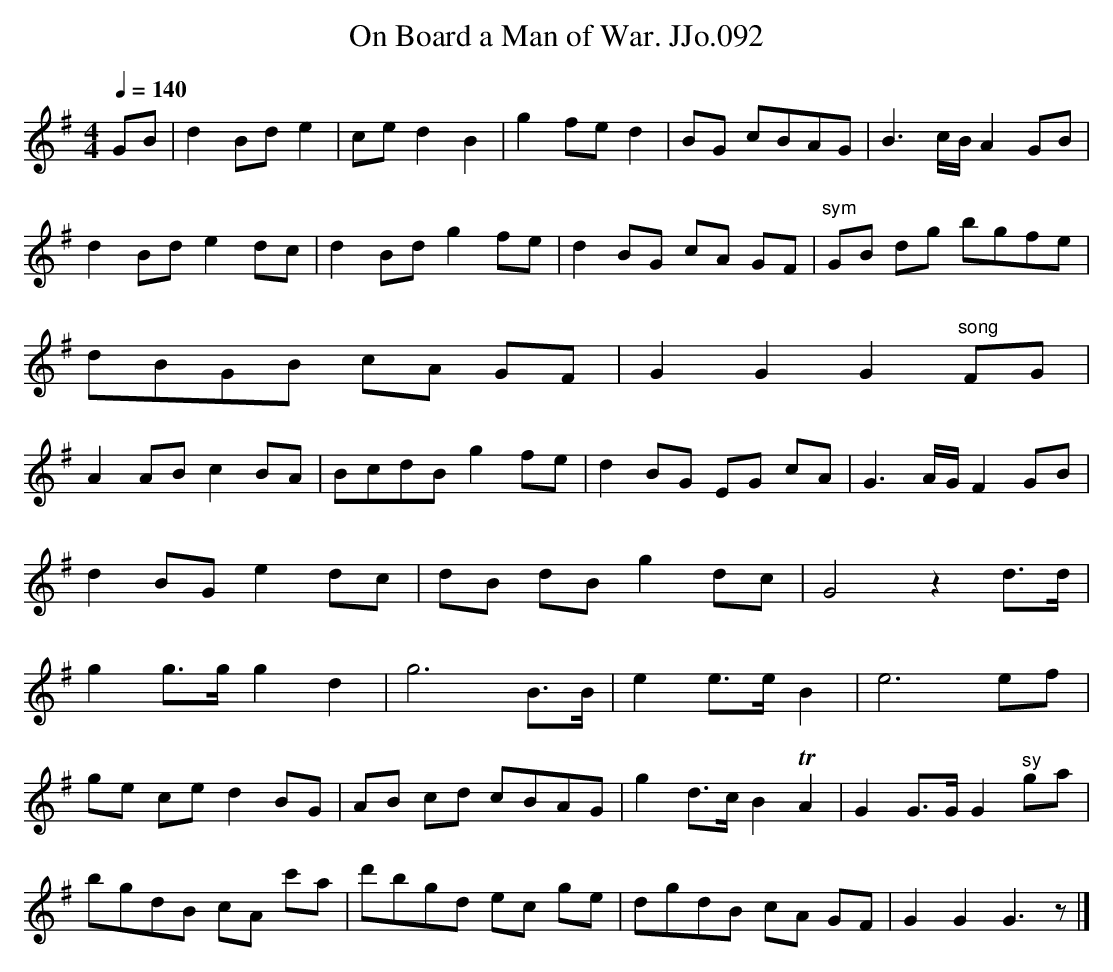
X:1
T:On Board a Man of War. JJo.092
M:4/4
L:1/8
Q:1/4=140
K:G
GB|d2Bde2|ced2B2|g2fed2|BG cBAG|B3c/B/A2GB|
d2Bd e2dc|d2Bd g2fe|d2BG cA GF|"sym"GB dg bgfe|
dBGB cA GF|G2G2G2"song"FG|
A2ABc2BA|BcdB g2fe|d2BG EG cA|G3A/G/F2GB|
d2BGe2dc|dB dBg2dc|G4z2d>d|
g2g>gg2d2|g6B>B|e2e>eB2|e6ef|
ge ce d2 BG|AB cd cBAG|g2d>cB2TA2|G2G>GG2"sy"ga|
bgdB cA c'a|d'bgd ec ge|dgdB cA GF|G2G2G3z|]
